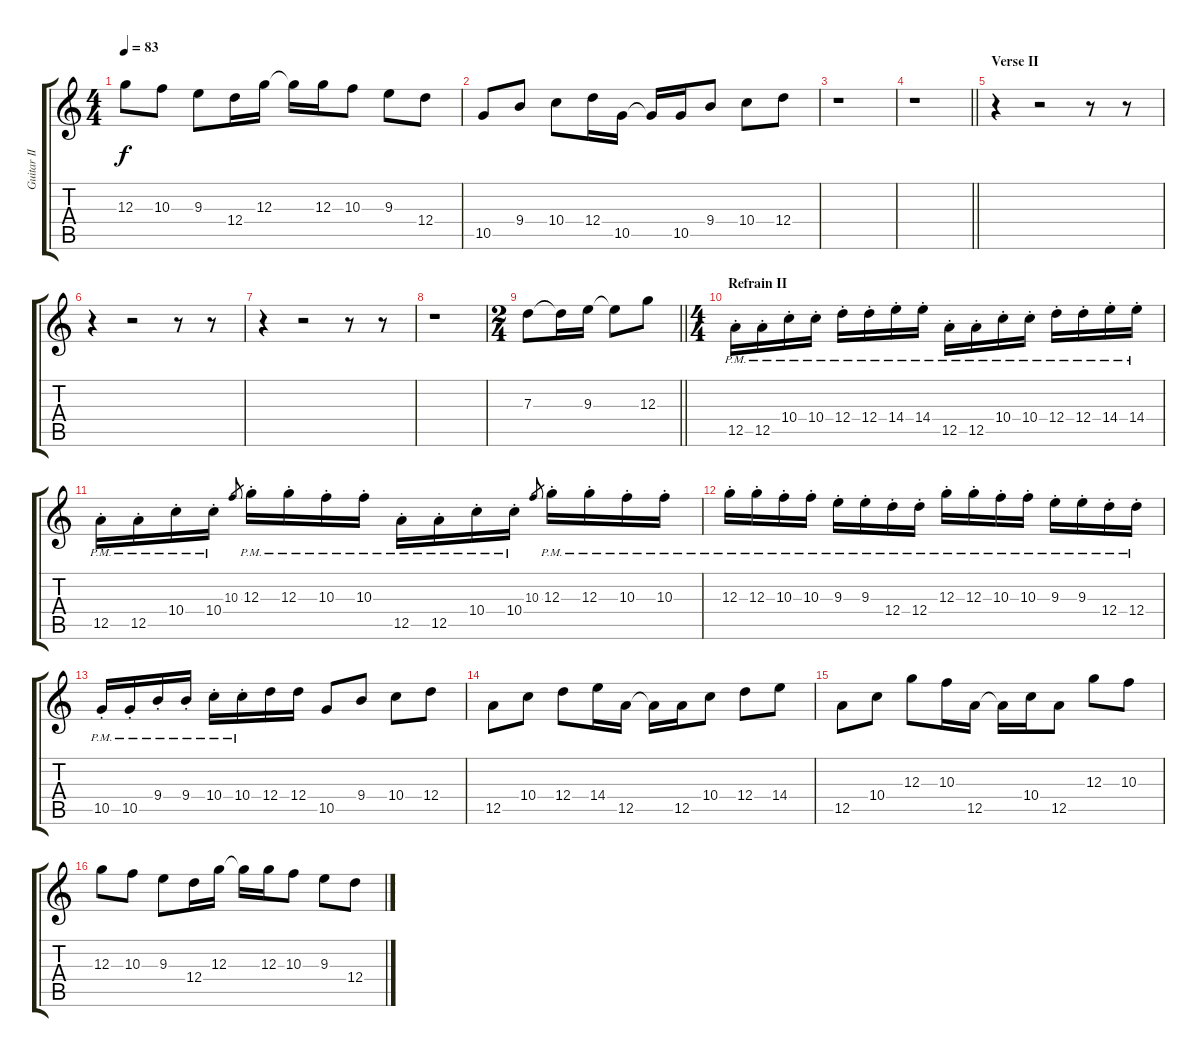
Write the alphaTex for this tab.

\track ("Guitar II" "Guitar II") {instrument distortionguitar}
\staff {score tabs}
\tuning (E4 B3 G3 D3 A2 E2) {hide}
\ts (4 4)
\tempo 83
\clef g2
\ks c
12.3.8{dy f} 10.3.8 9.3.8 12.4.16 12.3.16 12.3{t}.16 12.3.16 10.3.8 9.3.8 12.4.8 |
10.5.8 9.4.8 10.4.8 12.4.16 10.5.16 10.5{t}.16 10.5.16 9.4.8 10.4.8 12.4.8 |
r.1 |
\barLineRight lightlight
r.1 |
\section ("" "Verse II")
r.4 r.2 r.8 r.8 |
r.4 r.2 r.8 r.8 |
r.4 r.2 r.8 r.8 |
r.1 |
\ts (2 4)
\barLineRight lightlight
7.3.8 7.3{t}.16 9.3.16 9.3{t}.8 12.3.8 |
\ts (4 4)
\section ("" "Refrain II")
12.5{pm st}.16 12.5{pm st}.16 10.4{pm st}.16 10.4{pm st}.16 12.4{pm st}.16 12.4{pm st}.16 14.4{pm st}.16 14.4{pm st}.16 12.5{pm st}.16 12.5{pm st}.16 10.4{pm st}.16 10.4{pm st}.16 12.4{pm st}.16 12.4{pm st}.16 14.4{pm st}.16 14.4{pm st}.16 |
12.5{pm st}.16 12.5{pm st}.16 10.4{pm st}.16 10.4{pm st}.16 10.3.8{gr} 12.3{pm st}.16 12.3{pm st}.16 10.3{pm st}.16 10.3{pm st}.16 12.5{pm st}.16 12.5{pm st}.16 10.4{pm st}.16 10.4{pm st}.16 10.3.8{gr} 12.3{pm st}.16 12.3{pm st}.16 10.3{pm st}.16 10.3{pm st}.16 |
12.3{pm st}.16 12.3{pm st}.16 10.3{pm st}.16 10.3{pm st}.16 9.3{pm st}.16 9.3{pm st}.16 12.4{pm st}.16 12.4{pm st}.16 12.3{pm st}.16 12.3{pm st}.16 10.3{pm st}.16 10.3{pm st}.16 9.3{pm st}.16 9.3{pm st}.16 12.4{pm st}.16 12.4{pm st}.16 |
10.5{pm st}.16 10.5{pm st}.16 9.4{pm st}.16 9.4{pm st}.16 10.4{pm st}.16 10.4{pm st}.16 12.4.16 12.4.16 10.5.8 9.4.8 10.4.8 12.4.8 |
12.5.8 10.4.8 12.4.8 14.4.16 12.5.16 12.5{t}.16 12.5.16 10.4.8 12.4.8 14.4.8 |
12.5.8 10.4.8 12.3.8 10.3.16 12.5.16 12.5{t}.16 10.4.16 12.5.8 12.3.8 10.3.8 |
12.3.8 10.3.8 9.3.8 12.4.16 12.3.16 12.3{t}.16 12.3.16 10.3.8 9.3.8 12.4.8
